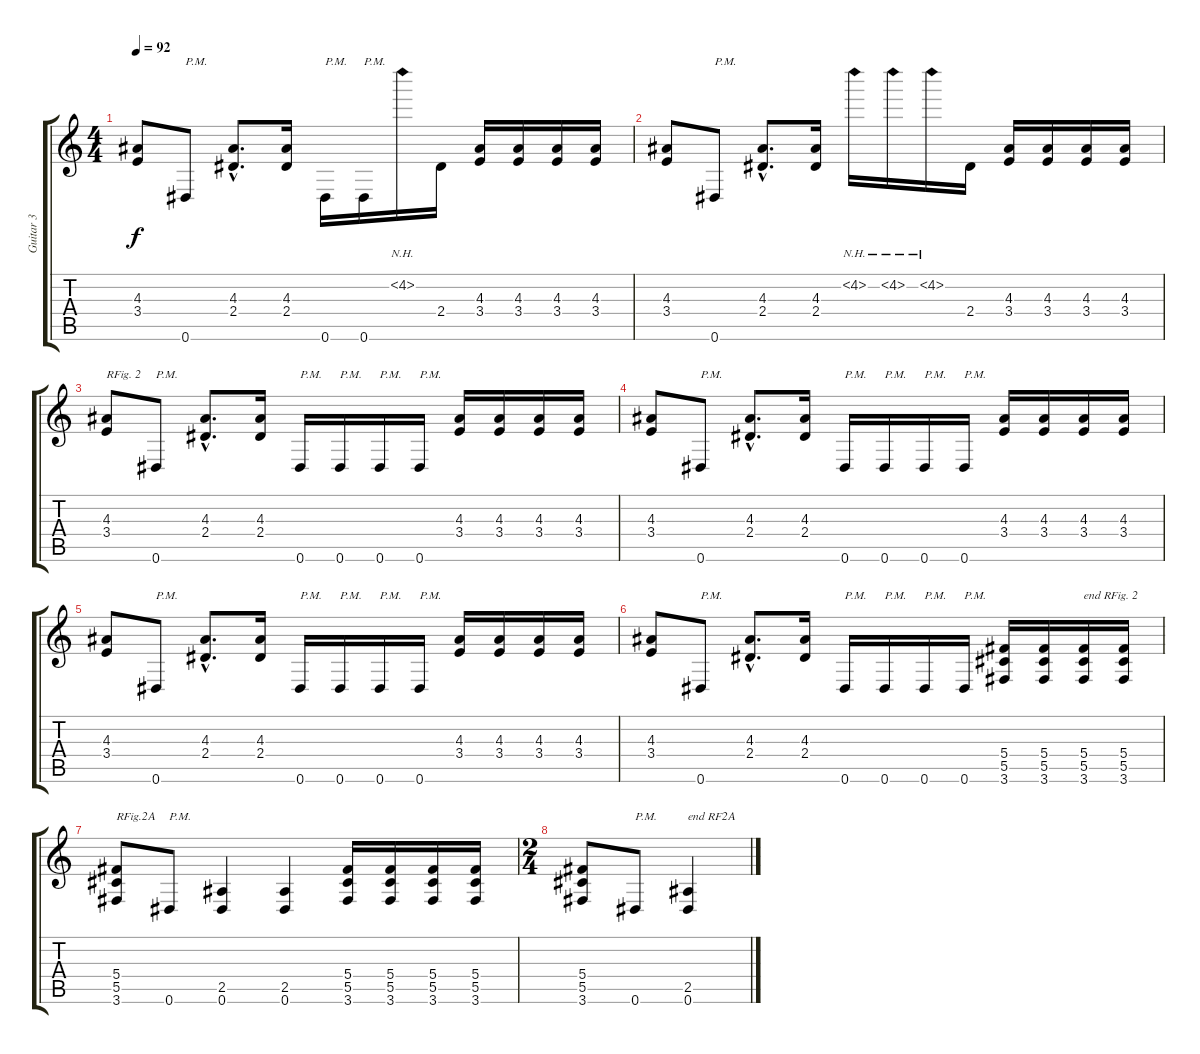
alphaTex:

\track ("Guitar 3" "Guitar 3") {instrument distortionguitar}
\staff {score tabs}
\tuning (Eb4 Bb3 Gb3 Db3 Ab2 Eb2) {hide}
\ts (4 4)
\tempo 92
\clef g2
\ks c
(4.3 3.4).8{dy f} 0.6.8{txt "P.M."} (4.3{hac} 2.4{hac}).8{d} (4.3 2.4).16 0.6.16{txt "P.M."} 0.6.16{txt "P.M."} 4.2{nh}.16 2.4.16 (4.3 3.4).16 (4.3 3.4).16 (4.3 3.4).16 (4.3 3.4).16 |
(4.3 3.4).8 0.6.8{txt "P.M."} (4.3{hac} 2.4{hac}).8{d} (4.3 2.4).16 4.2{nh}.16 4.2{nh}.16 4.2{nh}.16 2.4.16 (4.3 3.4).16 (4.3 3.4).16 (4.3 3.4).16 (4.3 3.4).16 |
(4.3 3.4).8{txt "RFig. 2"} 0.6.8{txt "P.M."} (4.3{hac} 2.4{hac}).8{d} (4.3 2.4).16 0.6.16{txt "P.M."} 0.6.16{txt "P.M."} 0.6.16{txt "P.M."} 0.6.16{txt "P.M."} (4.3 3.4).16 (4.3 3.4).16 (4.3 3.4).16 (4.3 3.4).16 |
(4.3 3.4).8 0.6.8{txt "P.M."} (4.3{hac} 2.4{hac}).8{d} (4.3 2.4).16 0.6.16{txt "P.M."} 0.6.16{txt "P.M."} 0.6.16{txt "P.M."} 0.6.16{txt "P.M."} (4.3 3.4).16 (4.3 3.4).16 (4.3 3.4).16 (4.3 3.4).16 |
(4.3 3.4).8 0.6.8{txt "P.M."} (4.3{hac} 2.4{hac}).8{d} (4.3 2.4).16 0.6.16{txt "P.M."} 0.6.16{txt "P.M."} 0.6.16{txt "P.M."} 0.6.16{txt "P.M."} (4.3 3.4).16 (4.3 3.4).16 (4.3 3.4).16 (4.3 3.4).16 |
(4.3 3.4).8 0.6.8{txt "P.M."} (4.3{hac} 2.4{hac}).8{d} (4.3 2.4).16 0.6.16{txt "P.M."} 0.6.16{txt "P.M."} 0.6.16{txt "P.M."} 0.6.16{txt "P.M."} (5.4 5.5 3.6).16 (5.4 5.5 3.6).16 (5.4 5.5 3.6).16{txt "end RFig. 2"} (5.4 5.5 3.6).16 |
(5.4 5.5 3.6).8{txt "RFig.2A"} 0.6.8{txt "P.M."} (2.5 0.6).4 (2.5 0.6).4 (5.4 5.5 3.6).16 (5.4 5.5 3.6).16 (5.4 5.5 3.6).16 (5.4 5.5 3.6).16 |
\ts (2 4)
(5.4 5.5 3.6).8 0.6.8{txt "P.M."} (2.5 0.6).4{txt "end RF2A"}
